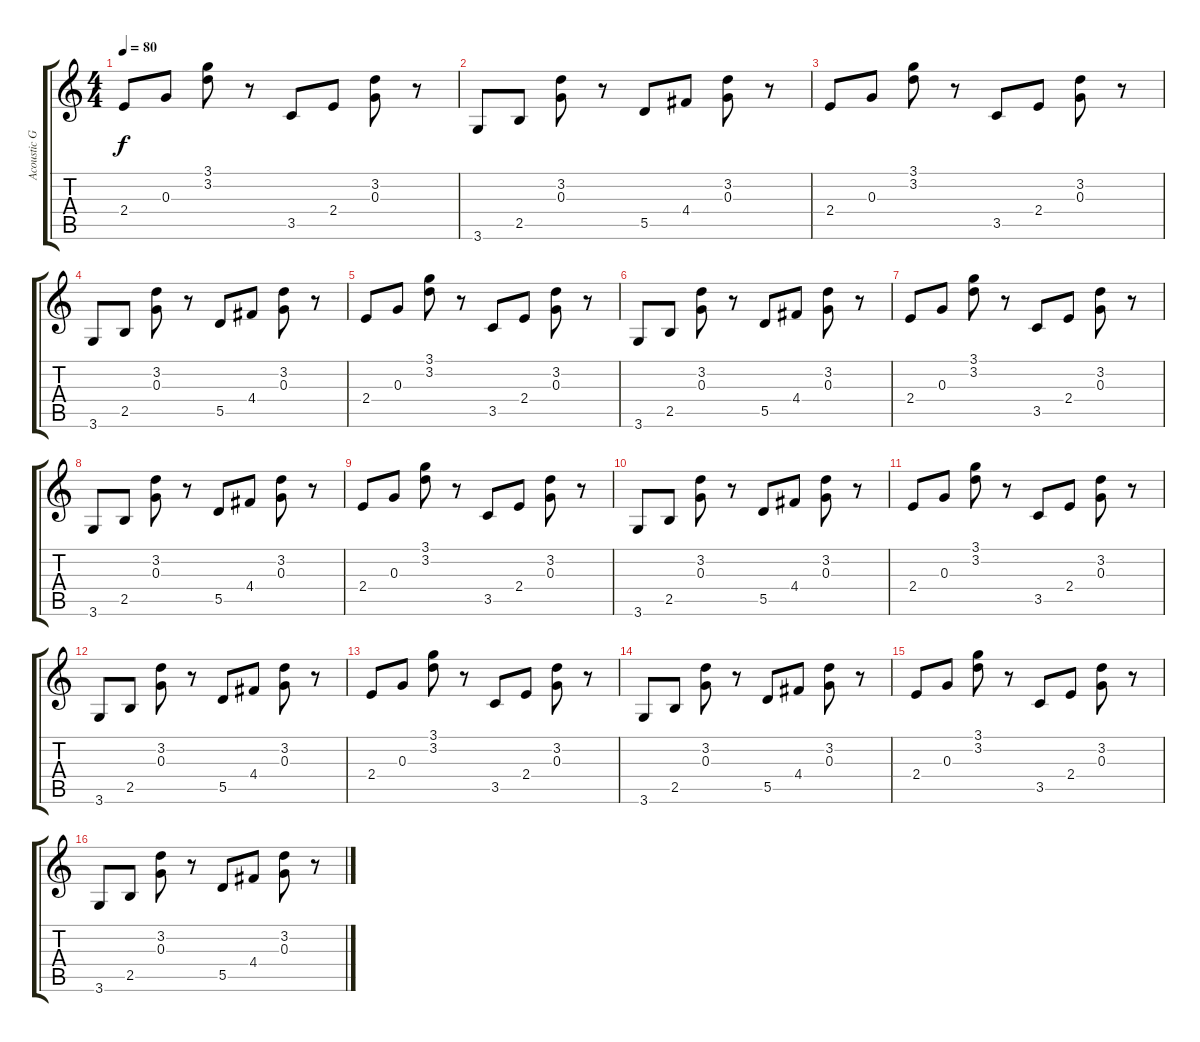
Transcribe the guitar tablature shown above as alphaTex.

\track ("Acoustic Guitar" "Acoustic G") {instrument acousticguitarnylon}
\staff {score tabs}
\tuning (E4 B3 G3 D3 A2 E2) {hide}
\ts (4 4)
\tempo 80
\clef g2
\ks c
2.4.8{dy f} 0.3.8 (3.1 3.2).8 r.8 3.5.8 2.4.8 (3.2 0.3).8 r.8 |
3.6.8 2.5.8 (3.2 0.3).8 r.8 5.5.8 4.4.8 (3.2 0.3).8 r.8 |
2.4.8 0.3.8 (3.1 3.2).8 r.8 3.5.8 2.4.8 (3.2 0.3).8 r.8 |
3.6.8 2.5.8 (3.2 0.3).8 r.8 5.5.8 4.4.8 (3.2 0.3).8 r.8 |
2.4.8 0.3.8 (3.1 3.2).8 r.8 3.5.8 2.4.8 (3.2 0.3).8 r.8 |
3.6.8 2.5.8 (3.2 0.3).8 r.8 5.5.8 4.4.8 (3.2 0.3).8 r.8 |
2.4.8 0.3.8 (3.1 3.2).8 r.8 3.5.8 2.4.8 (3.2 0.3).8 r.8 |
3.6.8 2.5.8 (3.2 0.3).8 r.8 5.5.8 4.4.8 (3.2 0.3).8 r.8 |
2.4.8 0.3.8 (3.1 3.2).8 r.8 3.5.8 2.4.8 (3.2 0.3).8 r.8 |
3.6.8 2.5.8 (3.2 0.3).8 r.8 5.5.8 4.4.8 (3.2 0.3).8 r.8 |
2.4.8 0.3.8 (3.1 3.2).8 r.8 3.5.8 2.4.8 (3.2 0.3).8 r.8 |
3.6.8 2.5.8 (3.2 0.3).8 r.8 5.5.8 4.4.8 (3.2 0.3).8 r.8 |
2.4.8 0.3.8 (3.1 3.2).8 r.8 3.5.8 2.4.8 (3.2 0.3).8 r.8 |
3.6.8 2.5.8 (3.2 0.3).8 r.8 5.5.8 4.4.8 (3.2 0.3).8 r.8 |
2.4.8 0.3.8 (3.1 3.2).8 r.8 3.5.8 2.4.8 (3.2 0.3).8 r.8 |
3.6.8 2.5.8 (3.2 0.3).8 r.8 5.5.8 4.4.8 (3.2 0.3).8 r.8
